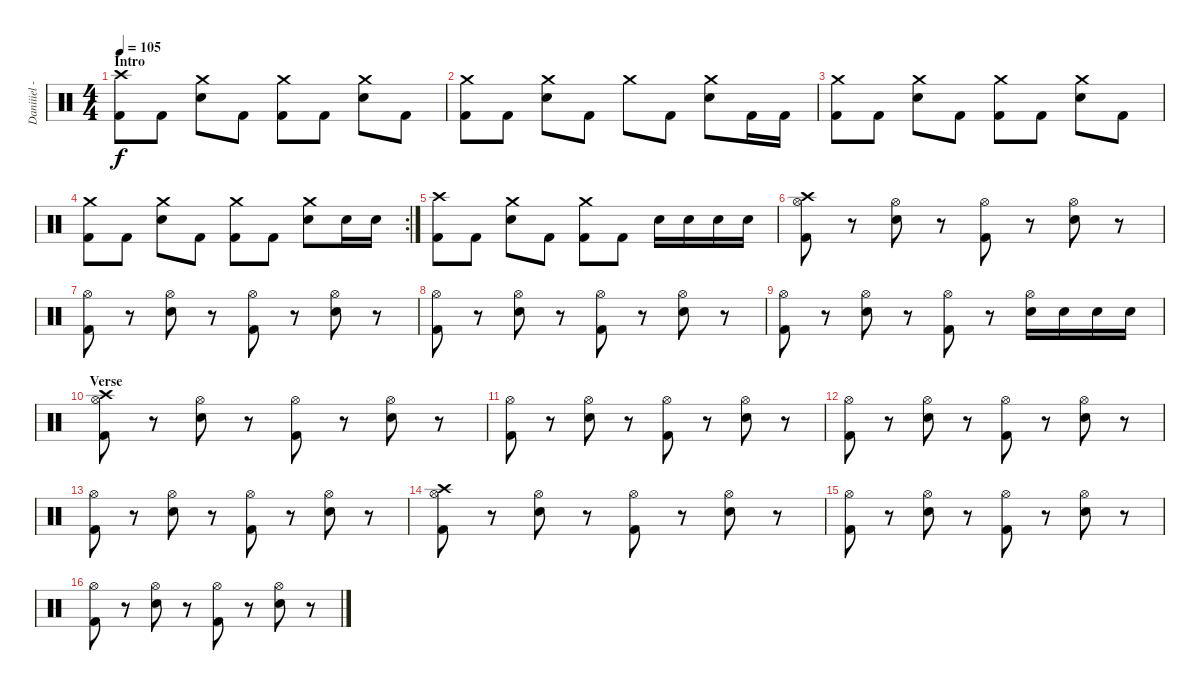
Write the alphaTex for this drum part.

\track ("Daniiiel - Drums" "Daniiiel -") {instrument percussion}
\staff {score}
\articulation defaults
\ts (4 4)
\section ("" "Intro")
\tempo 105
\clef neutral
\ks c
("Crash high (hit)" "Kick (hit) 2").8{dy f} "Kick (hit) 2".8 ("Crash medium (hit)" "Snare (hit) 2").8 "Kick (hit) 2".8 ("Crash medium (hit)" "Kick (hit) 2").8 "Kick (hit) 2".8 ("Crash medium (hit)" "Snare (hit) 2").8 "Kick (hit) 2".8 |
("Crash medium (hit)" "Kick (hit) 2").8 "Kick (hit) 2".8 ("Crash medium (hit)" "Snare (hit) 2").8 "Kick (hit) 2".8 "Crash medium (hit)".8 "Kick (hit) 2".8 ("Crash medium (hit)" "Snare (hit) 2").8 "Kick (hit) 2".16 "Kick (hit) 2".16 |
("Crash medium (hit)" "Kick (hit) 2").8 "Kick (hit) 2".8 ("Crash medium (hit)" "Snare (hit) 2").8 "Kick (hit) 2".8 ("Crash medium (hit)" "Kick (hit) 2").8 "Kick (hit) 2".8 ("Crash medium (hit)" "Snare (hit) 2").8 "Kick (hit) 2".8 |
\rc 2
("Crash medium (hit)" "Kick (hit) 2").8 "Kick (hit) 2".8 ("Crash medium (hit)" "Snare (hit) 2").8 "Kick (hit) 2".8 ("Crash medium (hit)" "Kick (hit) 2").8 "Kick (hit) 2".8 ("Crash medium (hit)" "Snare (hit) 2").8 "Snare (hit) 2".16 "Snare (hit) 2".16 |
("Crash high (hit)" "Kick (hit) 2").8 "Kick (hit) 2".8 ("Crash medium (hit)" "Snare (hit) 2").8 "Kick (hit) 2".8 ("Crash medium (hit)" "Kick (hit) 2").8 "Kick (hit) 2".8 "Snare (hit) 2".16 "Snare (hit) 2".16 "Snare (hit) 2".16 "Snare (hit) 2".16 |
("Crash high (hit)" "Hi-Hat (open)" "Kick (hit) 2").8 r.8 ("Hi-Hat (open)" "Snare (hit) 2").8 r.8 ("Hi-Hat (open)" "Kick (hit) 2").8 r.8 ("Hi-Hat (open)" "Snare (hit) 2").8 r.8 |
("Hi-Hat (open)" "Kick (hit) 2").8 r.8 ("Hi-Hat (open)" "Snare (hit) 2").8 r.8 ("Hi-Hat (open)" "Kick (hit) 2").8 r.8 ("Hi-Hat (open)" "Snare (hit) 2").8 r.8 |
("Hi-Hat (open)" "Kick (hit) 2").8 r.8 ("Hi-Hat (open)" "Snare (hit) 2").8 r.8 ("Hi-Hat (open)" "Kick (hit) 2").8 r.8 ("Hi-Hat (open)" "Snare (hit) 2").8 r.8 |
("Hi-Hat (open)" "Kick (hit) 2").8 r.8 ("Hi-Hat (open)" "Snare (hit) 2").8 r.8 ("Hi-Hat (open)" "Kick (hit) 2").8 r.8 ("Hi-Hat (open)" "Snare (hit) 2").16 "Snare (hit) 2".16 "Snare (hit) 2".16 "Snare (hit) 2".16 |
\section ("" "Verse")
("Crash high (hit)" "Hi-Hat (open)" "Kick (hit) 2").8 r.8 ("Hi-Hat (open)" "Snare (hit) 2").8 r.8 ("Hi-Hat (open)" "Kick (hit) 2").8 r.8 ("Hi-Hat (open)" "Snare (hit) 2").8 r.8 |
("Hi-Hat (open)" "Kick (hit) 2").8 r.8 ("Hi-Hat (open)" "Snare (hit) 2").8 r.8 ("Hi-Hat (open)" "Kick (hit) 2").8 r.8 ("Hi-Hat (open)" "Snare (hit) 2").8 r.8 |
("Hi-Hat (open)" "Kick (hit) 2").8 r.8 ("Hi-Hat (open)" "Snare (hit) 2").8 r.8 ("Hi-Hat (open)" "Kick (hit) 2").8 r.8 ("Hi-Hat (open)" "Snare (hit) 2").8 r.8 |
("Hi-Hat (open)" "Kick (hit) 2").8 r.8 ("Hi-Hat (open)" "Snare (hit) 2").8 r.8 ("Hi-Hat (open)" "Kick (hit) 2").8 r.8 ("Hi-Hat (open)" "Snare (hit) 2").8 r.8 |
("Crash high (hit)" "Hi-Hat (open)" "Kick (hit) 2").8 r.8 ("Hi-Hat (open)" "Snare (hit) 2").8 r.8 ("Hi-Hat (open)" "Kick (hit) 2").8 r.8 ("Hi-Hat (open)" "Snare (hit) 2").8 r.8 |
("Hi-Hat (open)" "Kick (hit) 2").8 r.8 ("Hi-Hat (open)" "Snare (hit) 2").8 r.8 ("Hi-Hat (open)" "Kick (hit) 2").8 r.8 ("Hi-Hat (open)" "Snare (hit) 2").8 r.8 |
("Hi-Hat (open)" "Kick (hit) 2").8 r.8 ("Hi-Hat (open)" "Snare (hit) 2").8 r.8 ("Hi-Hat (open)" "Kick (hit) 2").8 r.8 ("Hi-Hat (open)" "Snare (hit) 2").8 r.8
